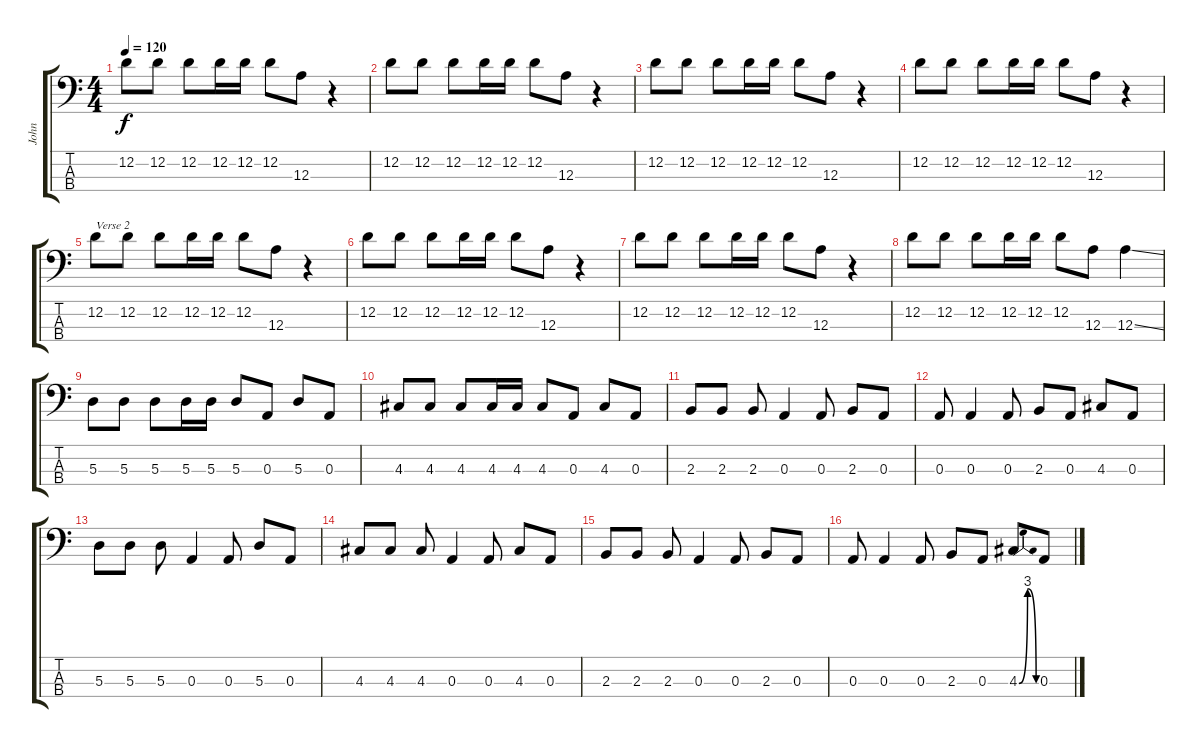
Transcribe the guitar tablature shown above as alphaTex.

\track ("John" "John") {instrument electricbassfinger}
\staff {score tabs}
\tuning (G2 D2 A1 E1) {hide}
\ts (4 4)
\tempo 120
\clef f4
\ks c
12.2.8{dy f} 12.2.8 12.2.8 12.2.16 12.2.16 12.2.8 12.3.8 r.4 |
12.2.8 12.2.8 12.2.8 12.2.16 12.2.16 12.2.8 12.3.8 r.4 |
12.2.8 12.2.8 12.2.8 12.2.16 12.2.16 12.2.8 12.3.8 r.4 |
12.2.8 12.2.8 12.2.8 12.2.16 12.2.16 12.2.8 12.3.8 r.4 |
12.2.8{txt "Verse 2"} 12.2.8 12.2.8 12.2.16 12.2.16 12.2.8 12.3.8 r.4 |
12.2.8 12.2.8 12.2.8 12.2.16 12.2.16 12.2.8 12.3.8 r.4 |
12.2.8 12.2.8 12.2.8 12.2.16 12.2.16 12.2.8 12.3.8 r.4 |
12.2.8 12.2.8 12.2.8 12.2.16 12.2.16 12.2.8 12.3.8 12.3{ss}.4 |
5.3.8 5.3.8 5.3.8 5.3.16 5.3.16 5.3.8 0.3.8 5.3.8 0.3.8 |
4.3.8 4.3.8 4.3.8 4.3.16 4.3.16 4.3.8 0.3.8 4.3.8 0.3.8 |
2.3.8 2.3.8 2.3.8 0.3.4 0.3.8 2.3.8 0.3.8 |
0.3.8 0.3.4 0.3.8 2.3.8 0.3.8 4.3.8 0.3.8 |
5.3.8 5.3.8 5.3.8 0.3.4 0.3.8 5.3.8 0.3.8 |
4.3.8 4.3.8 4.3.8 0.3.4 0.3.8 4.3.8 0.3.8 |
2.3.8 2.3.8 2.3.8 0.3.4 0.3.8 2.3.8 0.3.8 |
0.3.8 0.3.4 0.3.8 2.3.8 0.3.8 4.3{be (bendrelease 0 0 27 12 27 12 60 0)}.8 0.3.8
